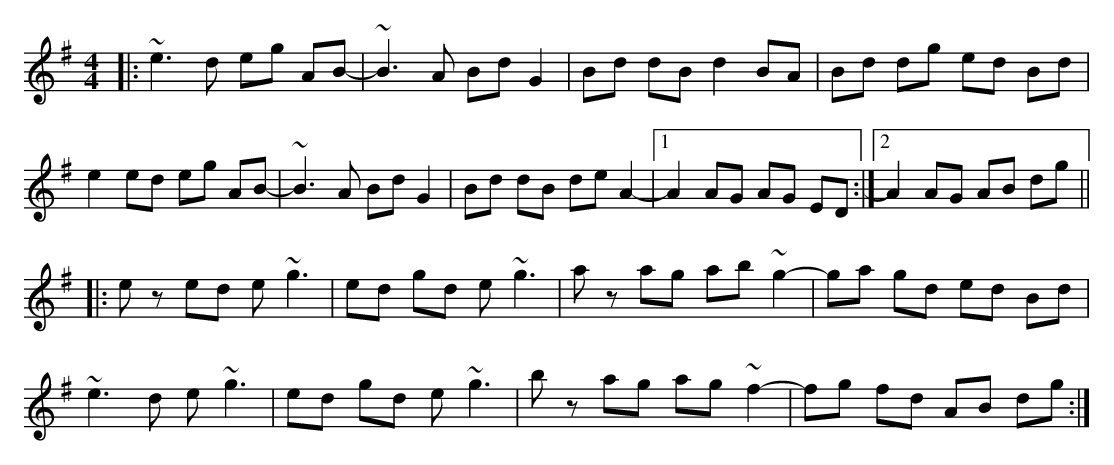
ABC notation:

X:1
M:4/4
K:G
|:~e3d eg AB-|~B3A Bd G2|Bd dB d2 BA|Bd dg ed Bd|
e2 ed eg AB-|~B3A Bd G2|Bd dB de A2-|1 A2 AG AG ED:|2 A2 AG AB dg||
|:ez ed e~g3|ed gd e~g3|az ag ab ~g2-|ga gd ed Bd|
~e3d e~g3|ed gd e~g3|bz ag ag ~f2-|fg fd AB dg:|
